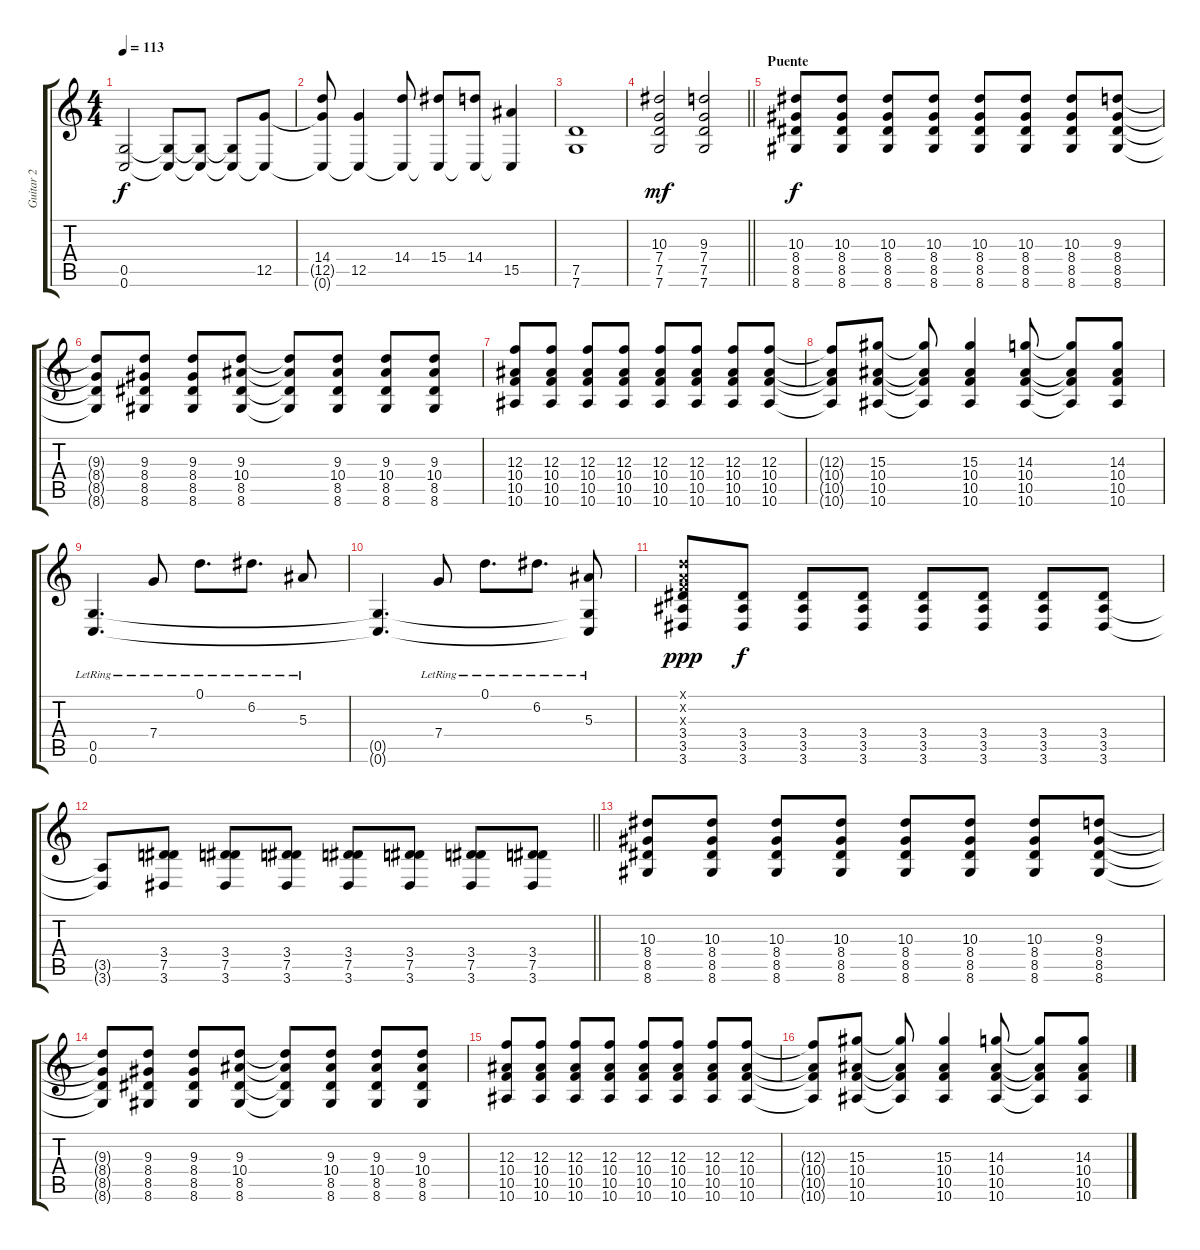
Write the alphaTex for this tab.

\track ("Guitar 2" "Guitar 2") {instrument overdrivenguitar}
\staff {score tabs}
\tuning (D4 A3 F3 C3 G2 C2) {hide}
\ts (4 4)
\tempo 113
\clef g2
\ks c
(0.5 0.6).2{dy f} (0.5{t} 0.6{t}).8 (0.5{t} 0.6{t}).8 (0.5{t} 0.6{t}).8 (12.5 0.6{t}).8 |
(14.4 12.5{t} 0.6{t}).8 (12.5 0.6{t}).4 (14.4 0.6{t}).8 (15.4 0.6{t}).8 (14.4 0.6{t}).8 (15.5 0.6{t}).4 |
(7.5 7.6).1 |
\barLineRight lightlight
(10.3 7.4 7.5 7.6).2{dy mf} (9.3 7.4 7.5 7.6).2 |
\section ("" "Puente")
(10.3 8.4 8.5 8.6).8{dy f} (10.3 8.4 8.5 8.6).8 (10.3 8.4 8.5 8.6).8 (10.3 8.4 8.5 8.6).8 (10.3 8.4 8.5 8.6).8 (10.3 8.4 8.5 8.6).8 (10.3 8.4 8.5 8.6).8 (9.3 8.4 8.5 8.6).8 |
(9.3{t} 8.4{t} 8.5{t} 8.6{t}).8 (9.3 8.4 8.5 8.6).8 (9.3 8.4 8.5 8.6).8 (9.3 10.4 8.5 8.6).8 (9.3{t} 10.4{t} 8.5{t} 8.6{t}).8 (9.3 10.4 8.5 8.6).8 (9.3 10.4 8.5 8.6).8 (9.3 10.4 8.5 8.6).8 |
(12.3 10.4 10.5 10.6).8 (12.3 10.4 10.5 10.6).8 (12.3 10.4 10.5 10.6).8 (12.3 10.4 10.5 10.6).8 (12.3 10.4 10.5 10.6).8 (12.3 10.4 10.5 10.6).8 (12.3 10.4 10.5 10.6).8 (12.3 10.4 10.5 10.6).8 |
(12.3{t} 10.4{t} 10.5{t} 10.6{t}).8 (15.3 10.4 10.5 10.6).8 (15.3{t} 10.4{t} 10.5{t} 10.6{t}).8 (15.3 10.4 10.5 10.6).4 (14.3 10.4 10.5 10.6).8 (14.3{t} 10.4{t} 10.5{t} 10.6{t}).8 (14.3 10.4 10.5 10.6).8 |
(0.5{lr} 0.6{lr}).4{d} 7.4{lr}.8 0.1{lr}.8{d} 6.2{lr}.8{d} 5.3{lr}.8 |
(0.5{t} 0.6{t}).4{d} 7.4{lr}.8 0.1{lr}.8{d} 6.2{lr}.8{d} (5.3{lr} 0.5{t} 0.6{t}).8 |
(0.1{x} 0.2{x} 0.3{x} 3.4 3.5 3.6).8{dy ppp} (3.4 3.5 3.6).8{dy f} (3.4 3.5 3.6).8 (3.4 3.5 3.6).8 (3.4 3.5 3.6).8 (3.4 3.5 3.6).8 (3.4 3.5 3.6).8 (3.4 3.5 3.6).8 |
\barLineRight lightlight
(3.5{t} 3.6{t}).8 (3.4 7.5 3.6).8 (3.4 7.5 3.6).8 (3.4 7.5 3.6).8 (3.4 7.5 3.6).8 (3.4 7.5 3.6).8 (3.4 7.5 3.6).8 (3.4 7.5 3.6).8 |
\section ("" "")
(10.3 8.4 8.5 8.6).8 (10.3 8.4 8.5 8.6).8 (10.3 8.4 8.5 8.6).8 (10.3 8.4 8.5 8.6).8 (10.3 8.4 8.5 8.6).8 (10.3 8.4 8.5 8.6).8 (10.3 8.4 8.5 8.6).8 (9.3 8.4 8.5 8.6).8 |
(9.3{t} 8.4{t} 8.5{t} 8.6{t}).8 (9.3 8.4 8.5 8.6).8 (9.3 8.4 8.5 8.6).8 (9.3 10.4 8.5 8.6).8 (9.3{t} 10.4{t} 8.5{t} 8.6{t}).8 (9.3 10.4 8.5 8.6).8 (9.3 10.4 8.5 8.6).8 (9.3 10.4 8.5 8.6).8 |
(12.3 10.4 10.5 10.6).8 (12.3 10.4 10.5 10.6).8 (12.3 10.4 10.5 10.6).8 (12.3 10.4 10.5 10.6).8 (12.3 10.4 10.5 10.6).8 (12.3 10.4 10.5 10.6).8 (12.3 10.4 10.5 10.6).8 (12.3 10.4 10.5 10.6).8 |
(12.3{t} 10.4{t} 10.5{t} 10.6{t}).8 (15.3 10.4 10.5 10.6).8 (15.3{t} 10.4{t} 10.5{t} 10.6{t}).8 (15.3 10.4 10.5 10.6).4 (14.3 10.4 10.5 10.6).8 (14.3{t} 10.4{t} 10.5{t} 10.6{t}).8 (14.3 10.4 10.5 10.6).8
